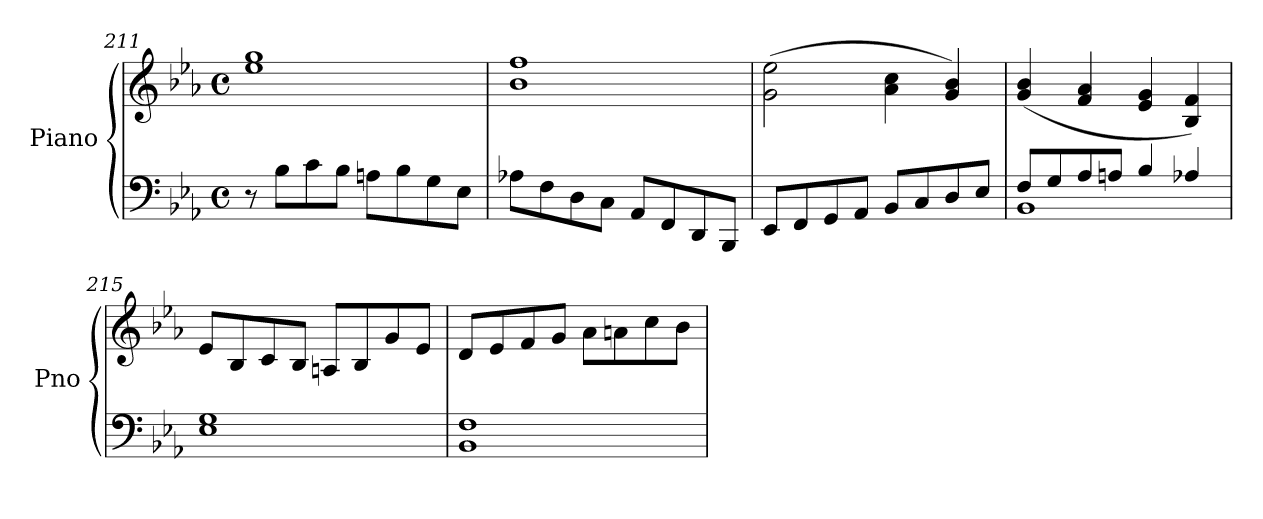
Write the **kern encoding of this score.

**kern	**kern	**dynam
*part1	*part1	*part1
*staff2	*staff1	*staff1/2
*I"Piano	*	*
*I'Pno	*	*
*clefF4	*clefG2	*
*k[b-e-a-]	*k[b-e-a-]	*
*M4/4	*M4/4	*
*met(c)	*met(c)	*
=211	=211	=211
!	!	!LO:DY:b
8r	1ee- 1gg	other-dynamics
8B-\L	.	.
8c\	.	.
8B-\J	.	.
8An\L	.	.
8B-\	.	.
8G\	.	.
8E-\J	.	.
=212	=212	=212
8A-X\L	1b- 1ff	.
8F\	.	.
8D\	.	.
8C\J	.	.
8AA-/L	.	.
8FF/	.	.
8DD/	.	.
8BBB-/J	.	.
=213	=213	=213
8EE-/L	(>2g\ 2ee-\	.
8FF/	.	.
8GG/	.	.
8AA-/J	.	.
8BB-/L	4a-\ 4cc\	.
8C/	.	.
8D/	4g/ 4b-/)	.
8E-/J	.	.
=214	=214	=214
*^	*	*
8F/L	1BB-	(>4g/ 4b-/	.
8G/	.	.	.
8A-/	.	4f/ 4a-/	.
8An/J	.	.	.
4B-/	.	4e-/ 4g/	.
4A-X/	.	4B-/ 4f/)	.
*v	*v	*	*
!!LO:PB:g=z
=215	=215	=215
1E- 1G	8e-/L	.
.	8B-/	.
.	8c/	.
.	8B-/J	.
.	8An/L	.
.	8B-/	.
.	8g/	.
.	8e-/J	.
=216	=216	=216
1BB- 1F	8d/L	.
.	8e-/	.
.	8f/	.
.	8g/J	.
.	8a-\L	.
.	8an\	.
.	8cc\	.
.	8b-\J	.
=	=	=
*-	*-	*-
